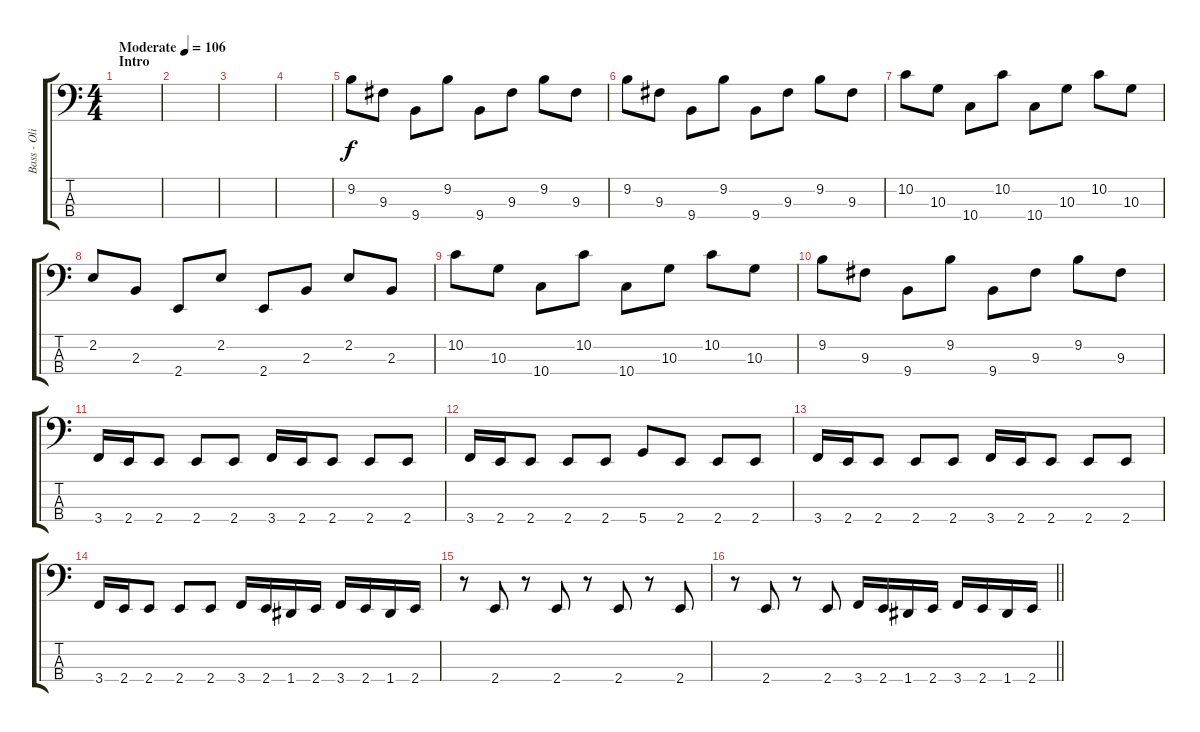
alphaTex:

\track ("Bass - Oliver Reidel" "Bass - Oli") {instrument electricbassfinger}
\staff {score tabs}
\tuning (G2 D2 A1 D1) {hide}
\ts (4 4)
\section ("" "Intro")
\tempo (106 "Moderate")
\clef f4
\ks c
|
|
|
|
9.2.8 9.3.8 9.4.8 9.2.8 9.4.8 9.3.8 9.2.8 9.3.8 |
9.2.8 9.3.8 9.4.8 9.2.8 9.4.8 9.3.8 9.2.8 9.3.8 |
10.2.8 10.3.8 10.4.8 10.2.8 10.4.8 10.3.8 10.2.8 10.3.8 |
2.2.8 2.3.8 2.4.8 2.2.8 2.4.8 2.3.8 2.2.8 2.3.8 |
10.2.8 10.3.8 10.4.8 10.2.8 10.4.8 10.3.8 10.2.8 10.3.8 |
9.2.8 9.3.8 9.4.8 9.2.8 9.4.8 9.3.8 9.2.8 9.3.8 |
3.4.16 2.4.16 2.4.8 2.4.8 2.4.8 3.4.16 2.4.16 2.4.8 2.4.8 2.4.8 |
3.4.16 2.4.16 2.4.8 2.4.8 2.4.8 5.4.8 2.4.8 2.4.8 2.4.8 |
3.4.16 2.4.16 2.4.8 2.4.8 2.4.8 3.4.16 2.4.16 2.4.8 2.4.8 2.4.8 |
3.4.16 2.4.16 2.4.8 2.4.8 2.4.8 3.4.16 2.4.16 1.4.16 2.4.16 3.4.16 2.4.16 1.4.16 2.4.16 |
r.8 2.4.8 r.8 2.4.8 r.8 2.4.8 r.8 2.4.8 |
\barLineRight lightlight
r.8 2.4.8 r.8 2.4.8 3.4.16 2.4.16 1.4.16 2.4.16 3.4.16 2.4.16 1.4.16 2.4.16
